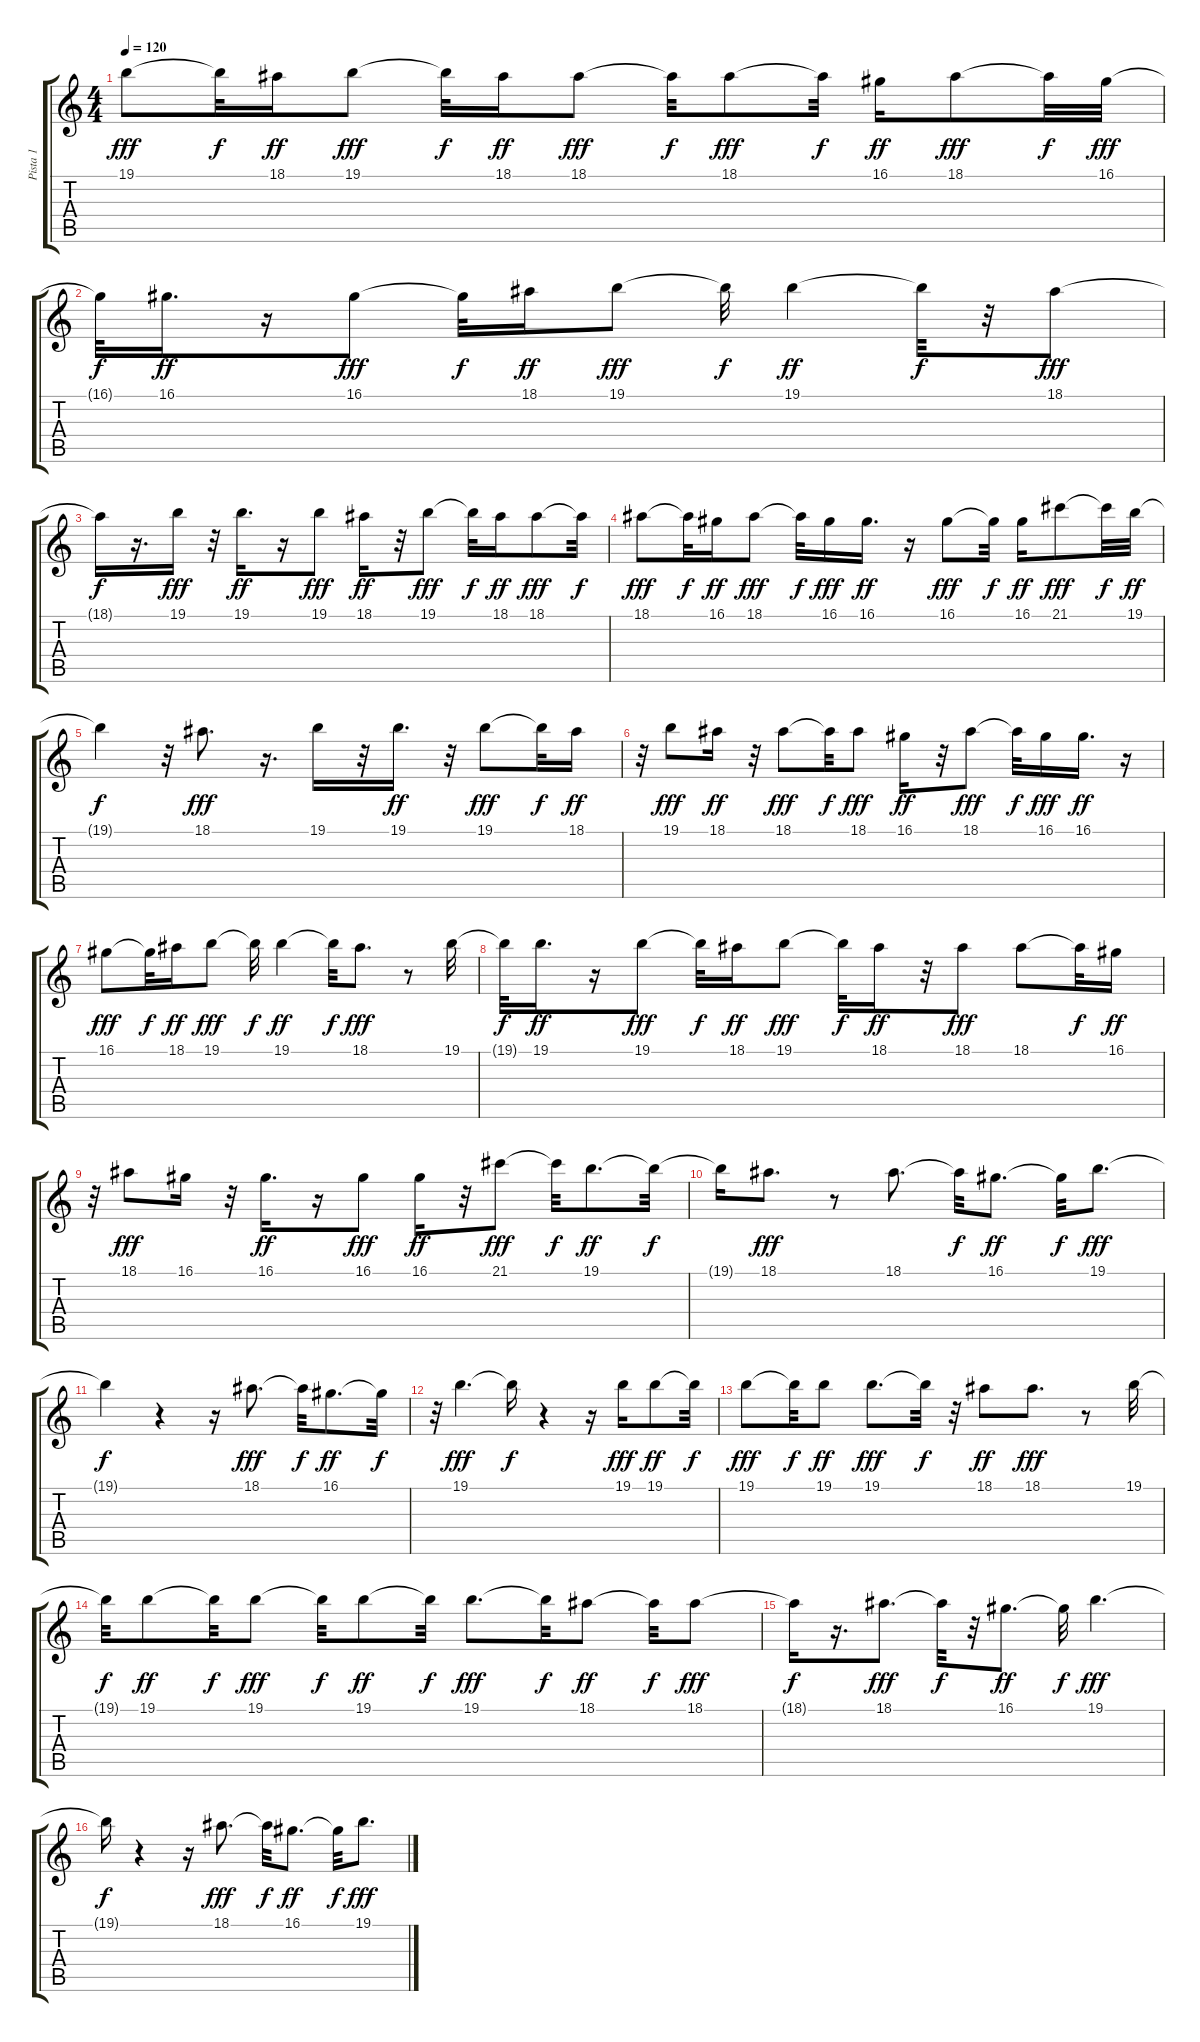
\track ("Pista 1" "Pista 1") {instrument panflute}
\staff {score tabs}
\tuning (E4 B3 G3 D3 A2 E2) {hide}
\ts (4 4)
\tempo 120
\clef g2
\ks c
19.1.8{dy fff} 19.1{t}.32{dy f} 18.1.16{dy ff} 19.1.8{dy fff} 19.1{t}.32{dy f} 18.1.16{dy ff} 18.1.8{dy fff} 18.1{t}.32{dy f} 18.1.8{dy fff} 18.1{t}.32{dy f} 16.1.16{dy ff} 18.1.8{dy fff} 18.1{t}.32{dy f} 16.1.32{dy fff} |
16.1{t}.32{dy f} 16.1.16{d dy ff} r.16 16.1.8{dy fff} 16.1{t}.32{dy f} 18.1.16{dy ff} 19.1.8{dy fff} 19.1{t}.32{dy f} 19.1.4{dy ff} 19.1{t}.32{dy f} r.32 18.1.8{dy fff} |
18.1{t}.16{dy f} r.16{d} 19.1.16{dy fff} r.32 19.1.16{d dy ff} r.16 19.1.8{dy fff} 18.1.16{dy ff} r.32 19.1.8{dy fff} 19.1{t}.32{dy f} 18.1.16{dy ff} 18.1.8{dy fff} 18.1{t}.32{dy f} |
18.1.8{dy fff} 18.1{t}.32{dy f} 16.1.16{dy ff} 18.1.8{dy fff} 18.1{t}.32{dy f} 16.1.16{dy fff} 16.1.16{d dy ff} r.16 16.1.8{dy fff} 16.1{t}.32{dy f} 16.1.16{dy ff} 21.1.8{dy fff} 21.1{t}.32{dy f} 19.1.32{dy ff} |
19.1{t}.4{dy f} r.32 18.1.8{d dy fff} r.16{d} 19.1.16 r.32 19.1.16{d dy ff} r.32 19.1.8{dy fff} 19.1{t}.32{dy f} 18.1.16{dy ff} |
r.32 19.1.8{dy fff} 18.1.16{dy ff} r.32 18.1.8{dy fff} 18.1{t}.32{dy f} 18.1.8{dy fff} 16.1.16{dy ff} r.32 18.1.8{dy fff} 18.1{t}.32{dy f} 16.1.16{dy fff} 16.1.16{d dy ff} r.16 |
16.1.8{dy fff} 16.1{t}.32{dy f} 18.1.16{dy ff} 19.1.8{dy fff} 19.1{t}.32{dy f} 19.1.4{dy ff} 19.1{t}.32{dy f} 18.1.8{d dy fff} r.8 19.1.32 |
19.1{t}.32{dy f} 19.1.16{d dy ff} r.16 19.1.8{dy fff} 19.1{t}.32{dy f} 18.1.16{dy ff} 19.1.8{dy fff} 19.1{t}.32{dy f} 18.1.16{dy ff} r.32 18.1.8{dy fff} 18.1.8 18.1{t}.32{dy f} 16.1.16{dy ff} |
r.32 18.1.8{dy fff} 16.1.16 r.32 16.1.16{d dy ff} r.16 16.1.8{dy fff} 16.1.16{dy ff} r.32 21.1.8{dy fff} 21.1{t}.32{dy f} 19.1.8{d dy ff} 19.1{t}.32{dy f} |
19.1{t}.16 18.1.8{d dy fff} r.8 18.1.8{d} 18.1{t}.32{dy f} 16.1.8{d dy ff} 16.1{t}.32{dy f} 19.1.8{d dy fff} |
19.1{t}.4{dy f} r.4 r.16 18.1.8{d dy fff} 18.1{t}.32{dy f} 16.1.8{d dy ff} 16.1{t}.32{dy f} |
r.32 19.1.4{d dy fff} 19.1{t}.16{dy f} r.4 r.16 19.1.16{dy fff} 19.1.8{dy ff} 19.1{t}.32{dy f} |
19.1.8{dy fff} 19.1{t}.32{dy f} 19.1.8{dy ff} 19.1.8{d dy fff} 19.1{t}.32{dy f} r.32 18.1.8{dy ff} 18.1.8{d dy fff} r.8 19.1.32 |
19.1{t}.32{dy f} 19.1.8{dy ff} 19.1{t}.32{dy f} 19.1.8{dy fff} 19.1{t}.32{dy f} 19.1.8{dy ff} 19.1{t}.32{dy f} 19.1.8{d dy fff} 19.1{t}.32{dy f} 18.1.8{dy ff} 18.1{t}.32{dy f} 18.1.8{dy fff} |
18.1{t}.16{dy f} r.16{d} 18.1.8{d dy fff} 18.1{t}.32{dy f} r.32 16.1.8{d dy ff} 16.1{t}.32{dy f} 19.1.4{d dy fff} |
19.1{t}.16{dy f} r.4 r.16 18.1.8{d dy fff} 18.1{t}.32{dy f} 16.1.8{d dy ff} 16.1{t}.32{dy f} 19.1.8{d dy fff}
